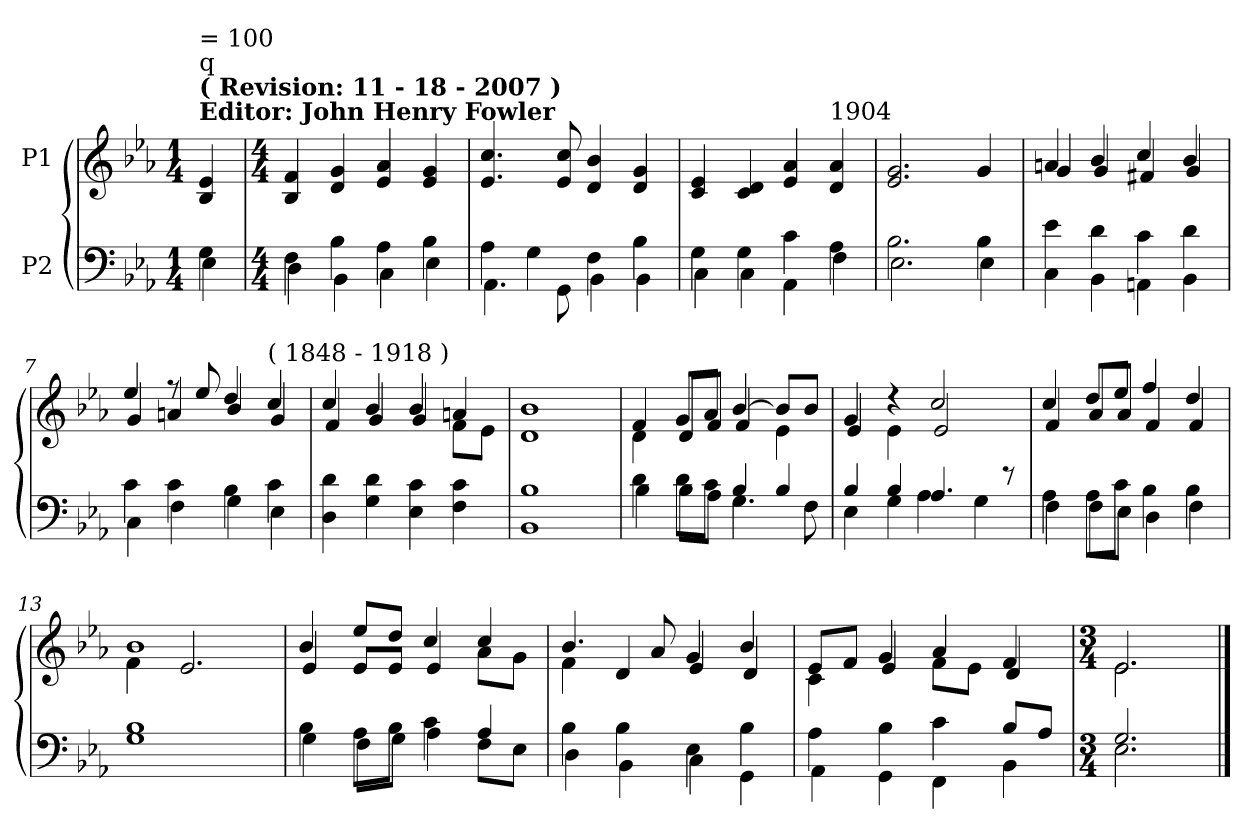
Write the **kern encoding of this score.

**kern	**kern
*part2	*part1
*staff2	*staff1
*I"P2	*I"P1
*clefF4	*clefG2
*k[b-e-a-]	*k[b-e-a-]
*E-:	*E-:
*M1/4	*M1/4
=1	=1
*^	*
!	!	!LO:TX:a:B:t=Editor&colon; John Henry Fowler
!	!	!LO:TX:a:B:t=( Revision&colon;  11 - 18 - 2007 )
!	!	!LO:TX:a:t=q
!	!	!LO:TX:a:t== 100
4G\	4E-\	4B-/ 4e-/
=2	=2	=2
*M4/4	*	*M4/4
4F\	4D\	4B-/ 4f/
4B-\	4BB-\	4d/ 4g/
4A-\	4C\	4e-/ 4a-/
4B-\	4E-\	4e-/ 4g/
=3	=3	=3
4A-\	4.AA-\	4.e-/ 4.cc/
4G\	.	.
.	8GG\	8e-/ 8cc/
4F\	4BB-\	4d/ 4b-/
4B-\	4BB-\	4d/ 4g/
=4	=4	=4
4G\	4C\	4c/ 4e-/
4G\	4C\	4c/ 4d/
4c\	4AA-\	4e-/ 4a-/
!	!	!LO:TX:a:t=1904
4A-\	4F\	4d/ 4a-/
=5	=5	=5
2.B-\	2.E-\	2.e-/ 2.g/
4B-\	4E-\	4g/
=6	=6	=6
*	*	*^
4e-\	4C\	4an/	4g/
4d\	4BB-\	4b-/	4g/
4c\	4AAn\	4cc/	4f#X/
4d\	4BB-\	4b-/	4g/
=7	=7	=7	=7
4c\	4C\	4ee-/	4g/
4c\	4F\	8r	4an/
.	.	8ee-/	.
4B-\	4G\	4dd/	4b-/
!	!	!LO:TX:a:t=( 1848 - 1918 )	!
4c\	4E-\	4cc/	4g/
*v	*v	*	*
=8	=8	=8
4D\ 4d\	4cc/	4f/
4G\ 4d\	4b-/	4g/
4E-\ 4c\	4b-/	4g/
4F\ 4c\	4an/	8f\L
.	.	8e-\J
=9	=9	=9
*^	*	*
1B-	1BB-	1b-	1d
!!LO:LB:g=z	!!
=10	=10	=10	=10
4d\	4B-\	4f/	4d\
8d\L	8B-\L	8g/L	8d/L
8c\J	8A-\J	8a-/J	8f/J
4B-/	4.G\	[4b-/	4f/
4B-/	.	8b-/L]	4e-\
.	8F\	8b-/J	.
=11	=11	=11	=11
4B-/	4E-\	4g/	4e-/
4B-/	4G\	4r	4e-\
4.A-/	4A-\	2cc/	2e-/
.	4G\	.	.
8r	.	.	.
=12	=12	=12	=12
4A-\	4F\	4cc/	4f/
8A-\L	8F\L	8dd/L	8a-/L
8c\J	8E-\J	8ee-/J	8a-/J
4B-\	4D\	4ff/	4f/
4B-\	4F\	4dd/	4f/
=13	=13	=13	=13
1B-	1G	1b-	4f\
.	.	.	2.e-/
=14	=14	=14	=14
4B-\	4G\	4b-/	4e-/
8A-\L	8F\L	8ee-/L	8e-/L
8B-\J	8G\J	8dd/J	8e-/J
4c\	4A-\	4cc/	4e-/
4A-/	8F\L	4cc/	8a-\L
.	8E-\J	.	8g\J
=15	=15	=15	=15
4B-\	4D\	4.b-/	4f\
4B-\	4BB-\	.	4d/
.	.	8a-/	.
4E-\	4C\	4g/	4e-/
4B-\	4GG\	4b-/	4d/
=16	=16	=16	=16
4A-\	4AA-\	8e-/L	4c\
.	.	8f/J	.
4B-\	4GG\	4g/	4e-/
4c\	4FF\	4a-/	8f\L
.	.	.	8e-\J
8B-/L	4BB-\	4f/	4d/
8A-/J	.	.	.
=17	=17	=17	=17
*M3/4	*	*M3/4	*
2.G/	2.E-\	2.e-/	2.e-\
*v	*v	*	*
*	*v	*v
==	==
*-	*-
